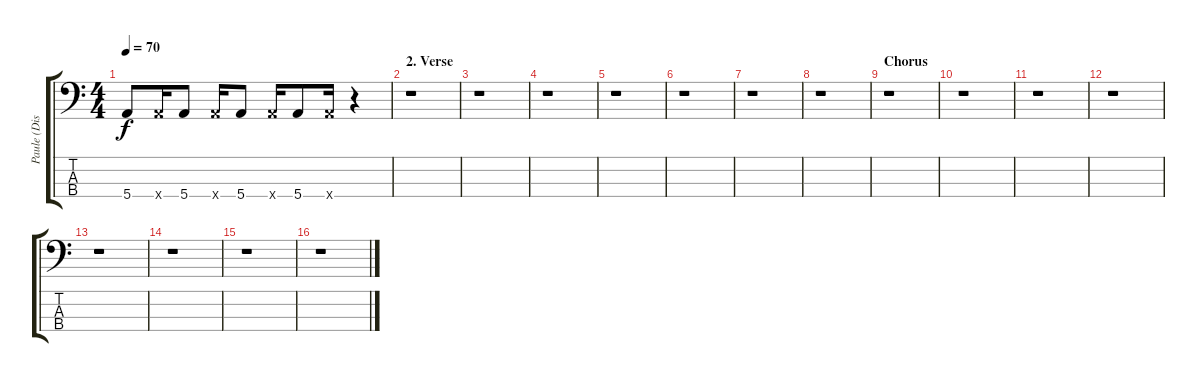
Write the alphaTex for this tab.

\track ("Paule (Distortion Bass)" "Paule (Dis") {instrument electricbassfinger}
\staff {score tabs}
\tuning (G2 D2 A1 E1) {hide}
\ts (4 4)
\tempo 70
\clef f4
\ks c
5.4.8{dy f} 5.4{x}.16 5.4.8 5.4{x}.16 5.4.8 5.4{x}.16 5.4.8 5.4{x}.16 r.4 |
\section ("" "2. Verse")
r.1 |
r.1 |
r.1 |
r.1 |
r.1 |
r.1 |
r.1 |
\section ("" "Chorus")
r.1 |
r.1 |
r.1 |
r.1 |
r.1 |
r.1 |
r.1 |
r.1
